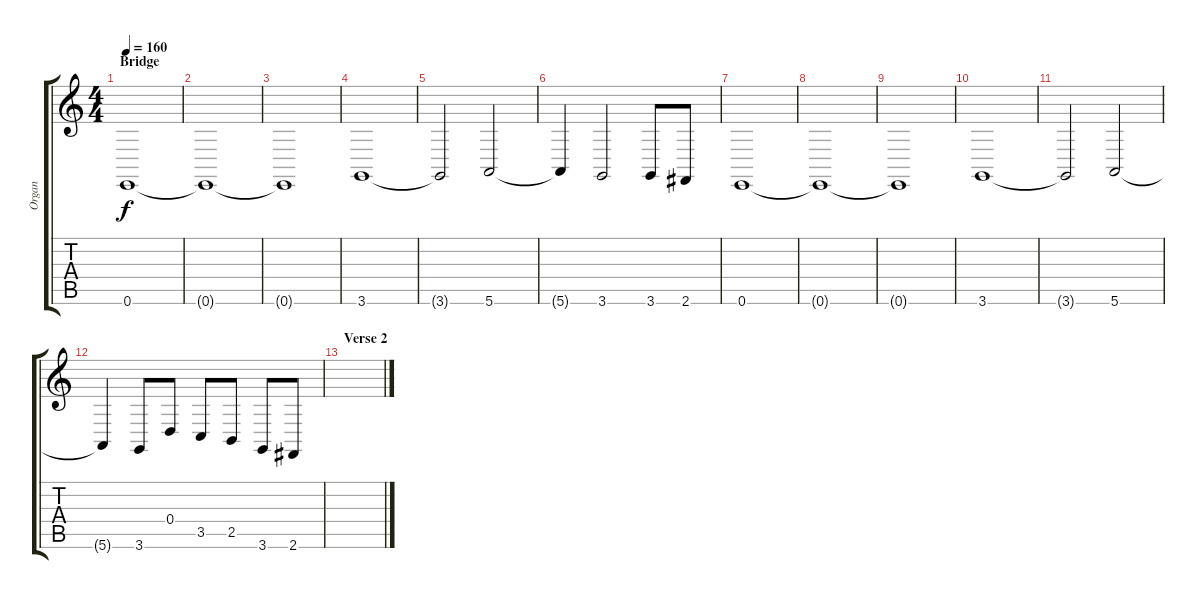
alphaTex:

\track ("Organ" "Organ") {instrument drawbarorgan}
\staff {score tabs}
\tuning (E4 B3 G3 D3 A2 E2) {hide}
\ts (4 4)
\section ("" "Bridge")
\tempo 160
\clef g2
\ks c
0.6.1{dy f} |
0.6{t}.1 |
0.6{t}.1 |
3.6.1 |
3.6{t}.2 5.6.2 |
5.6{t}.4 3.6.2 3.6.8 2.6.8 |
0.6.1 |
0.6{t}.1 |
0.6{t}.1 |
3.6.1 |
3.6{t}.2 5.6.2 |
5.6{t}.4 3.6.8 0.4.8 3.5.8 2.5.8 3.6.8 2.6.8 |
\section ("" "Verse 2")
